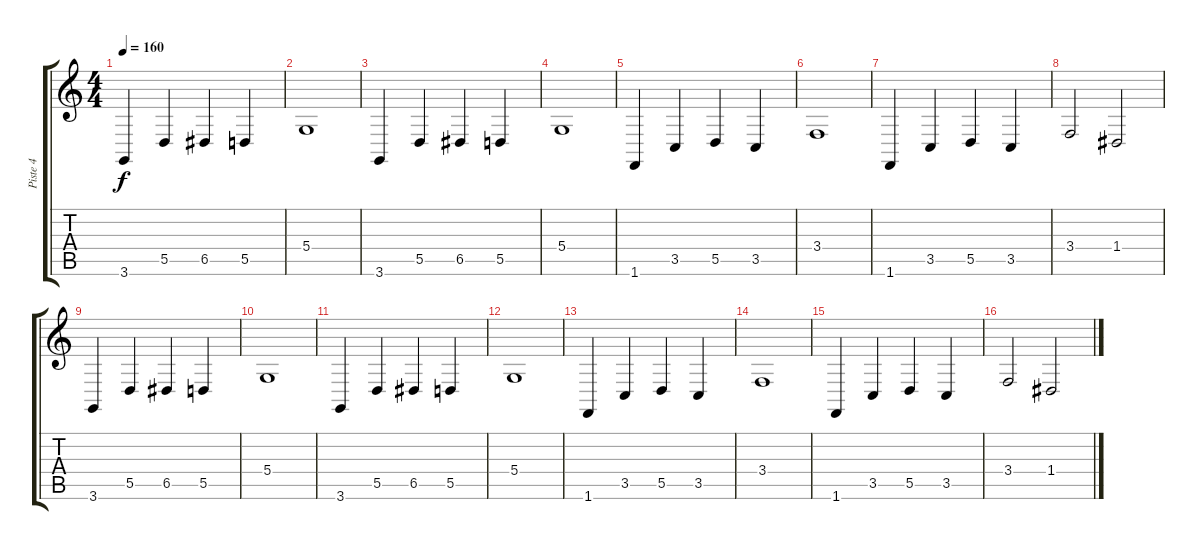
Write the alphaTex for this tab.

\track ("Piste 4" "Piste 4") {instrument fx7echoes}
\staff {score tabs}
\tuning (E4 B3 G3 D3 A2 E2) {hide}
\ts (4 4)
\tempo 160
\clef g2
\ks c
3.6.4{dy f} 5.5.4 6.5.4 5.5.4 |
5.4.1 |
3.6.4 5.5.4 6.5.4 5.5.4 |
5.4.1 |
1.6.4 3.5.4 5.5.4 3.5.4 |
3.4.1 |
1.6.4 3.5.4 5.5.4 3.5.4 |
3.4.2 1.4.2 |
3.6.4 5.5.4 6.5.4 5.5.4 |
5.4.1 |
3.6.4 5.5.4 6.5.4 5.5.4 |
5.4.1 |
1.6.4 3.5.4 5.5.4 3.5.4 |
3.4.1 |
1.6.4 3.5.4 5.5.4 3.5.4 |
3.4.2 1.4.2
